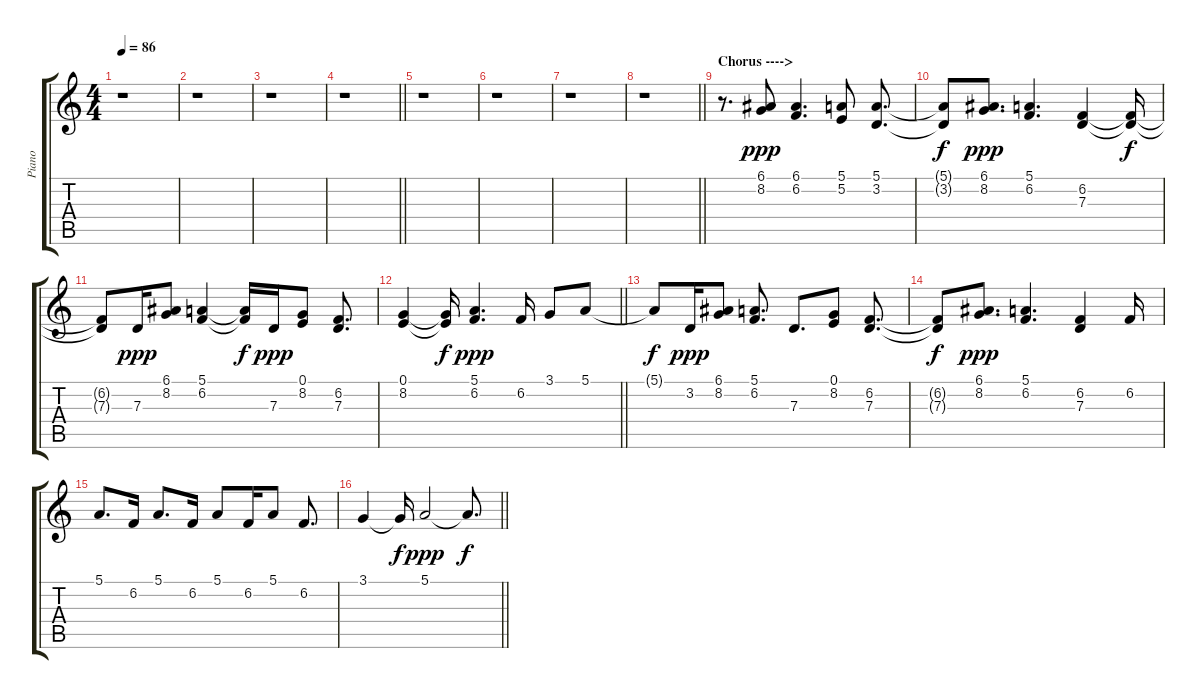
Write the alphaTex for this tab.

\track ("Piano" "Piano") {instrument acousticgrandpiano}
\staff {score tabs}
\tuning (E4 B3 G3 D3 A2 E2) {hide}
\ts (4 4)
\tempo 86
\clef g2
\ks c
r.1{dy ppp} |
r.1 |
r.1 |
\barLineRight lightlight
r.1 |
r.1 |
r.1 |
r.1 |
\barLineRight lightlight
r.1 |
\section ("" "Chorus ---->")
r.8{d} (6.1 8.2).8 (6.1 6.2).4{d} (5.1 5.2).8 (5.1 3.2).8{d} |
(5.1{t} 3.2{t}).8{dy f} (6.1 8.2).8{d dy ppp} (5.1 6.2).4{d} (6.2 7.3).4 (6.2{t} 7.3{t}).16{dy f} |
(6.2{t} 7.3{t}).8 7.3.16{dy ppp} (6.1 8.2).8 (5.1 6.2).4 (5.1{t} 6.2{t}).16{dy f} 7.3.16{dy ppp} (0.1 8.2).8 (6.2 7.3).8{d} |
\barLineRight lightlight
(0.1 8.2).4 (0.1{t} 8.2{t}).16{dy f} (5.1 6.2).4{d dy ppp} 6.2.16 3.1.8 5.1.8 |
5.1{t}.8{dy f} 3.2.16{dy ppp} (6.1 8.2).8 (5.1 6.2).8{d} 7.3.8{d} (0.1 8.2).8 (6.2 7.3).8{d} |
(6.2{t} 7.3{t}).8{dy f} (6.1 8.2).8{d dy ppp} (5.1 6.2).4{d} (6.2 7.3).4 6.2.16 |
5.1.8{d} 6.2.16 5.1.8{d} 6.2.16 5.1.8 6.2.16 5.1.8 6.2.8{d} |
\barLineRight lightlight
3.1.4 3.1{t}.16{dy f} 5.1.2{dy ppp} 5.1{t}.8{d dy f}
